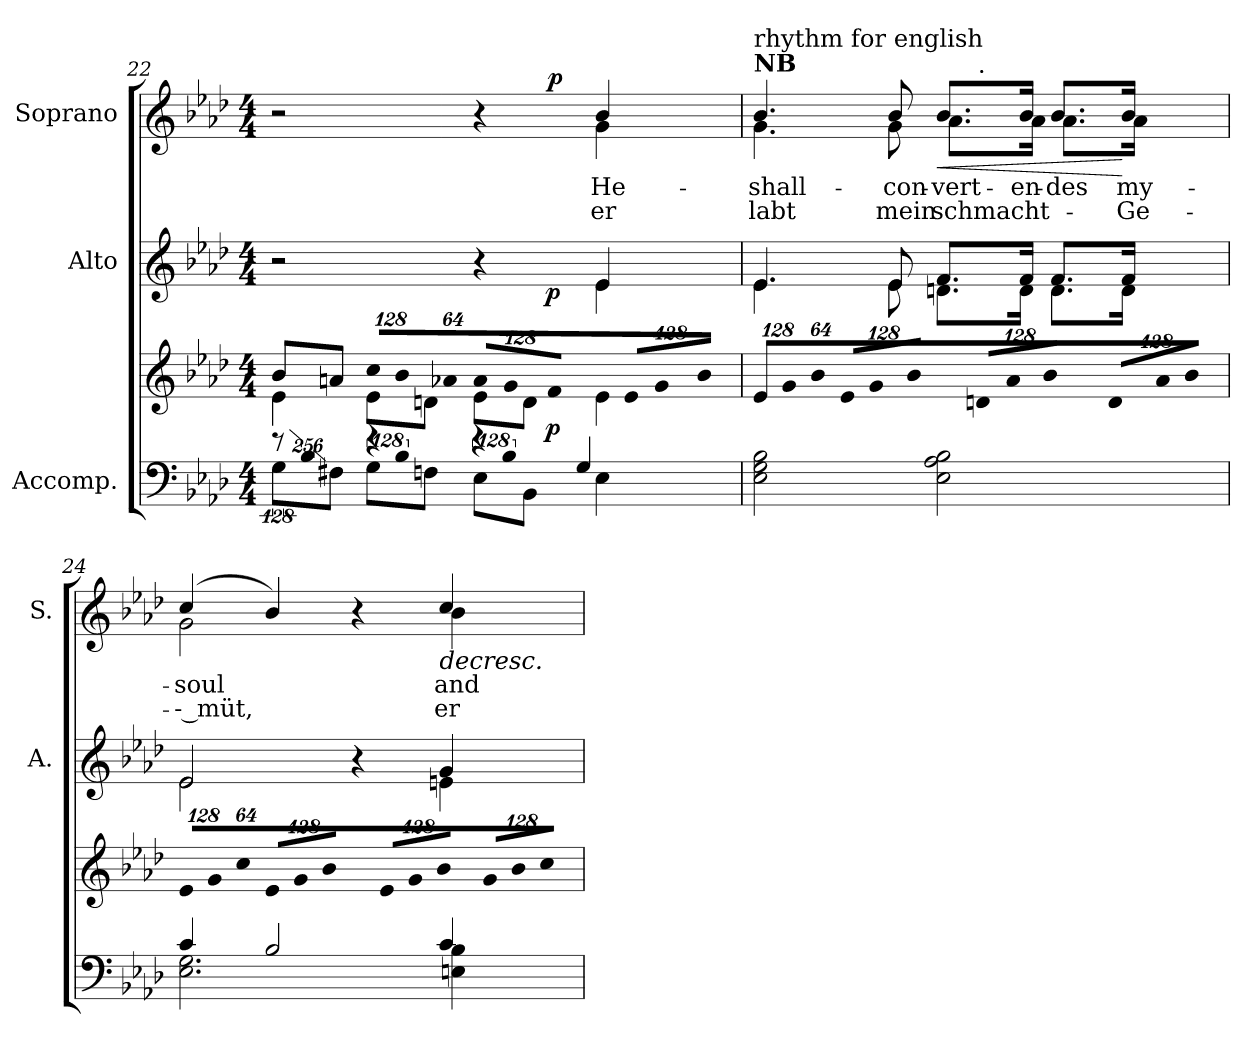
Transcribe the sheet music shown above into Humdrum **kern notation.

**kern	**kern	**dynam	**kern	**dynam	**kern	**text	**text	**dynam
*part3	*part3	*part3	*part2	*part2	*part1	*part1	*part1	*part1
*staff4	*staff3	*staff3/4	*staff2	*staff2	*staff1	*staff1	*staff1	*staff1
*I"Accomp.	*	*	*I"Alto	*	*I"Soprano	*	*	*
*	*	*	*I'A.	*	*I'S.	*	*	*
*clefF4	*clefG2	*	*clefG2	*	*clefG2	*	*	*
*k[b-e-a-d-]	*k[b-e-a-d-]	*	*k[b-e-a-d-]	*	*k[b-e-a-d-]	*	*	*
*A-:	*A-:	*	*A-:	*	*A-:	*	*	*
*M4/4	*M4/4	*	*M4/4	*	*M4/4	*	*	*
=22	=22	=22	=22	=22	=22	=22	=22	=22
!LO:N:vis=8	!	!	!	!	!	!	!	!
*^	*^	*	*^	*	*^	*	*	*
*	*^	*	*	*	*	*^	*	*	*^	*	*	*
1024%85r	8Gi\L	2ryy	8b-i/L	4e-i\	.	2r	2.ryy	2ryy	.	2r	2.ryy	2ryy	.	.	.
!LO:N:vis=4	!	!	!	!	!	!	!	!	!	!	!	!	!	!	!
1024%171B-i/	.	.	.	.	.	.	.	.	.	.	.	.	.	.	.
.	8F#Xi\J	.	8ani/J	.	.	.	.	.	.	.	.	.	.	.	.
!LO:N:vis=8	!	!	!	!	!	!	!	!	!	!	!	!	!	!	!
*	*	*	*Xbrackettup	*	*	*	*	*	*	*	*	*	*	*	*
!	!	!	!LO:N:vis=8	!	!	!	!	!	!	!	!	!	!	!	!
1024%85r	8Gi\L	.	1024%85cci/L	8e-i\L	.	.	.	.	.	.	.	.	.	.	.
!LO:N:vis=4	!	!	!LO:N:vis=8	!	!	!	!	!	!	!	!	!	!	!	!
1024%171B-i/	.	.	1024%85b-i/	.	.	.	.	.	.	.	.	.	.	.	.
.	8Fni\J	.	.	8dni\J	.	.	.	.	.	.	.	.	.	.	.
!	!	!	!LO:N:vis=8	!	!	!	!	!	!	!	!	!	!	!	!
.	.	.	512%43a-Xi/J	.	.	.	.	.	.	.	.	.	.	.	.
!LO:N:vis=8	!	!	!LO:N:vis=8	!	!	!	!	!	!	!	!	!	!	!	!
1024%85r	8E-i\L	8ryy	1024%85a-i/L	8e-i\L	.	4r	.	8ryy	.	4r	.	8ryy	.	.	.
!LO:N:vis=4	!	!	!LO:N:vis=8	!	!	!	!	!	!	!	!	!	!	!	!
1024%171B-i/	.	.	1024%85gi/	.	.	.	.	.	.	.	.	.	.	.	.
.	8BB-i\J	32ryy	.	8di\J	.	.	.	32ryy	.	.	.	32ryy	.	.	.
.	.	128ryy	.	.	.	.	.	128ryy	.	.	.	128ryy	.	.	.
.	.	4ryy	.	.	p	.	.	4ryy	p	.	.	512ryy	.	.	.
!	!	!	!LO:N:vis=8	!	!	!	!	!	!	!	!	!	!	!	!
.	.	.	512%43fi/J	.	.	.	.	.	.	.	.	4ryy	.	.	p
!	!	!	!LO:N:vis=8	!	!	!	!	!	!	!	!	!	!	!	!
!	!	!	!	!	!	!	!	!	!	!	!	!	!LO:LY:b:color=#000000	!LO:LY:b:color=#000000	!
4Gi/	4E-i\	.	1024%85e-i/L	4e-i\	.	4e-i/	4e-i\	.	.	4b-i/	4gi\	.	He-	er	.
!	!	!	!LO:N:vis=8	!	!	!	!	!	!	!	!	!	!	!	!
.	.	.	1024%85gi/	.	.	.	.	.	.	.	.	.	.	.	.
.	.	16ryy	.	.	.	.	.	16ryy	.	.	.	.	.	.	.
!	!	!	!LO:N:vis=8	!	!	!	!	!	!	!	!	!	!	!	!
.	.	.	512%43b-i/J	.	.	.	.	.	.	.	.	16ryy	.	.	.
.	.	64.ryy	.	.	.	.	.	64.ryy	.	.	.	.	.	.	.
.	.	.	.	.	.	.	.	.	.	.	.	64ryy	.	.	.
.	.	.	.	.	.	.	.	.	.	.	.	256.ryy	.	.	.
=23	=23	=23	=23	=23	=23	=23	=23	=23	=23	=23	=23	=23	=23	=23	=23
!	!	!	!LO:N:vis=8	!	!	!	!	!	!	!	!	!	!	!	!
*v	*v	*v	*	*	*	*	*v	*v	*	*	*	*	*	*	*
*	*v	*v	*	*	*	*	*	*	*	*	*	*
*^	*^	*	*	*^	*	*	*	*	*	*	*
*	*^	*	*	*	*	*	*	*	*	*	*	*	*	*
!	!	!	!	!	!	!	!	!	!	!LO:TX:a:B:t=NB	!	!	!	!	!
!	!	!	!	!	!	!	!	!	!	!LO:TX:t=rhythm for english	!	!	!	!	!
!	!	!	!	!	!	!	!	!	!	!	!	!	!LO:LY:b:color=#000000	!LO:LY:b:color=#000000	!
*v	*v	*v	*	*	*	*	*v	*v	*	*	*	*	*	*	*
*	*v	*v	*	*	*	*	*	*	*	*	*	*
2E-i\ 2Gi 2B-i	1024%85e-i/L	.	4.e-i/	4.e-i\	.	4.b-i/	4.gi\	2ryy	-shall-	labt	.
!	!LO:N:vis=8	!	!	!	!	!	!	!	!	!	!
.	1024%85gi/	.	.	.	.	.	.	.	.	.	.
!	!LO:N:vis=8	!	!	!	!	!	!	!	!	!	!
.	512%43b-i/J	.	.	.	.	.	.	.	.	.	.
!	!LO:N:vis=8	!	!	!	!	!	!	!	!	!	!
.	1024%85e-i/L	.	.	.	.	.	.	.	.	.	.
!	!LO:N:vis=8	!	!	!	!	!	!	!	!	!	!
.	1024%85gi/	.	.	.	.	.	.	.	.	.	.
!	!	!	!	!	!	!	!	!	!LO:LY:b:color=#000000	!LO:LY:b:color=#000000	!
.	.	.	8e-i/	8e-i\	.	8b-i/	8gi\	.	-con-	mein	.
!	!LO:N:vis=8	!	!	!	!	!	!	!	!	!	!
.	512%43b-i/J	.	.	.	.	.	.	.	.	.	.
!	!LO:N:vis=8	!	!	!	!	!	!	!	!	!	!
!	!	!	!	!	!	!	!	!	!LO:LY:b:color=#000000	!LO:LY:b:color=#000000	!LO:HP:b
2E-i\ 2A-i 2B-i	1024%85dni/L	.	8.fi/L	8.dni\L	.	8.b-i/L	8.a-i\L	16ryy	-vert-	schmacht-	<
.	.	.	.	.	.	.	.	64ryy	.	.	.
.	.	.	.	.	.	.	.	256ryy	.	.	.
.	.	.	.	.	.	.	.	1024ryy	.	.	.
!	!	!	!	!	!	!	!	!LO:TX:a:t=.	!	!	!
!	!LO:N:vis=8	!	!	!	!	!	!	!	!	!	!
.	1024%85a-i/	.	.	.	.	.	.	4ryy	.	.	.
!	!LO:N:vis=8	!	!	!	!	!	!	!	!	!	!
.	512%43b-i/J	.	.	.	.	.	.	.	.	.	.
!	!	!	!	!	!	!	!	!	!LO:LY:b:color=#000000	!	!
.	.	.	16fi/Jk	16di\Jk	.	16b-i/Jk	16a-i\Jk	.	-en-	.	.
!	!LO:N:vis=8	!	!	!	!	!	!	!	!	!	!
!	!	!	!	!	!	!	!	!	!LO:LY:b:color=#000000	!	!
.	1024%85di/L	.	8.fi/L	8.di\L	.	8.b-i/L	8.a-i\L	.	-des	.	.
!	!LO:N:vis=8	!	!	!	!	!	!	!	!	!	!
.	1024%85a-i/	.	.	.	.	.	.	8ryy	.	.	.
!	!LO:N:vis=8	!	!	!	!	!	!	!	!	!	!
.	512%43b-i/J	.	.	.	.	.	.	.	.	.	.
!	!	!	!	!	!	!	!	!	!LO:LY:b:color=#000000	!LO:LY:b:color=#000000	!
.	.	.	16fi/Jk	16di\Jk	.	16b-i/Jk	16a-i\Jk	.	-my-	Ge-	[
.	.	.	.	.	.	.	.	32ryy	.	.	.
.	.	.	.	.	.	.	.	128ryy	.	.	.
.	.	.	.	.	.	.	.	512.ryy	.	.	.
!!LO:LB:g=z
=24	=24	=24	=24	=24	=24	=24	=24	=24	=24	=24	=24
*^	*	*	*	*	*	*	*	*	*	*	*
!	!	!LO:N:vis=8	!	!	!	!	!	!	!	!	!	!
*	*	*	*	*	*	*	*v	*v	*v	*	*	*
*	*	*	*	*	*	*	*^	*	*	*
*	*	*	*	*	*	*	*	*^	*	*	*
!	!	!	!	!	!	!	!	!	!	!LO:LY:b:color=#000000	!LO:LY:b:color=#000000	!
*	*	*	*	*	*	*	*	*v	*v	*	*	*
4ci/	2.E-i\ 2.Gi	1024%85e-i/L	.	2e-i/	2e-i\	.	(4cci/	2gi\	-soul	-- müt,	.
!	!	!LO:N:vis=8	!	!	!	!	!	!	!	!	!
.	.	1024%85gi/	.	.	.	.	.	.	.	.	.
!	!	!LO:N:vis=8	!	!	!	!	!	!	!	!	!
.	.	512%43cci/J	.	.	.	.	.	.	.	.	.
!	!	!LO:N:vis=8	!	!	!	!	!	!	!	!	!
2B-i/	.	1024%85e-i/L	.	.	.	.	4b-i/)	.	.	.	.
!	!	!LO:N:vis=8	!	!	!	!	!	!	!	!	!
.	.	1024%85gi/	.	.	.	.	.	.	.	.	.
!	!	!LO:N:vis=8	!	!	!	!	!	!	!	!	!
.	.	512%43b-i/J	.	.	.	.	.	.	.	.	.
!	!	!LO:N:vis=8	!	!	!	!	!	!	!	!	!
.	.	1024%85e-i/L	.	4r	4ryy	.	4r	4ryy	.	.	]
!	!	!LO:N:vis=8	!	!	!	!	!	!	!	!	!
.	.	1024%85gi/	.	.	.	.	.	.	.	.	.
!	!	!LO:N:vis=8	!	!	!	!	!	!	!	!	!
.	.	512%43b-i/J	.	.	.	.	.	.	.	.	.
!	!	!LO:N:vis=8	!	!	!	!	!	!	!	!	!
!	!	!	!	!	!	!	!	!	!LO:LY:b:color=#000000	!LO:LY:b:color=#000000	!LO:HP:b
4ci/	4Eni\ 4B-i	1024%85gi/L	.	4gi/	4eni\	.	4cci/	4b-i\	and-	er	>
!	!	!LO:N:vis=8	!	!	!	!	!	!	!	!	!
.	.	1024%85b-i/	.	.	.	.	.	.	.	.	.
!	!	!LO:N:vis=8	!	!	!	!	!	!	!	!	!
.	.	512%43cci/J	.	.	.	.	.	.	.	.	.
*	*	*	*	*v	*v	*	*	*	*	*	*
*v	*v	*	*	*	*	*v	*v	*	*	*
=	=	=	=	=	=	=	=	=
*-	*-	*-	*-	*-	*-	*-	*-	*-
